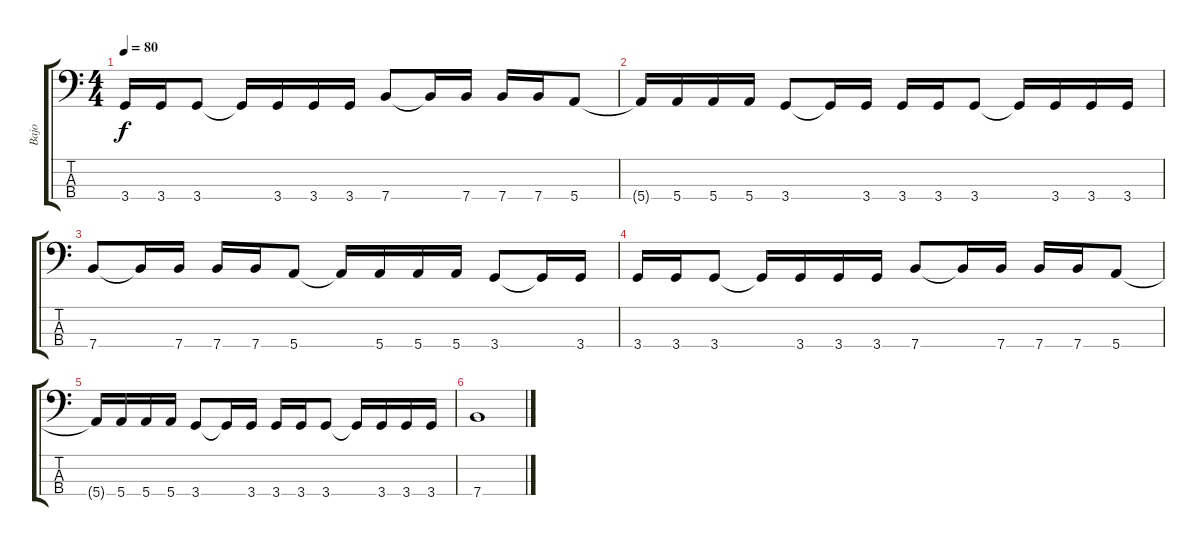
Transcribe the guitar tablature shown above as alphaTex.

\track ("Bajo" "Bajo") {instrument electricbasspick}
\staff {score tabs}
\tuning (G2 D2 A1 E1) {hide}
\ts (4 4)
\tempo 80
\clef f4
\ks c
3.4.16{dy f} 3.4.16 3.4.8 3.4{t}.16 3.4.16 3.4.16 3.4.16 7.4.8 7.4{t}.16 7.4.16 7.4.16 7.4.16 5.4.8 |
5.4{t}.16 5.4.16 5.4.16 5.4.16 3.4.8 3.4{t}.16 3.4.16 3.4.16 3.4.16 3.4.8 3.4{t}.16 3.4.16 3.4.16 3.4.16 |
7.4.8 7.4{t}.16 7.4.16 7.4.16 7.4.16 5.4.8 5.4{t}.16 5.4.16 5.4.16 5.4.16 3.4.8 3.4{t}.16 3.4.16 |
3.4.16 3.4.16 3.4.8 3.4{t}.16 3.4.16 3.4.16 3.4.16 7.4.8 7.4{t}.16 7.4.16 7.4.16 7.4.16 5.4.8 |
5.4{t}.16 5.4.16 5.4.16 5.4.16 3.4.8 3.4{t}.16 3.4.16 3.4.16 3.4.16 3.4.8 3.4{t}.16 3.4.16 3.4.16 3.4.16 |
7.4.1
